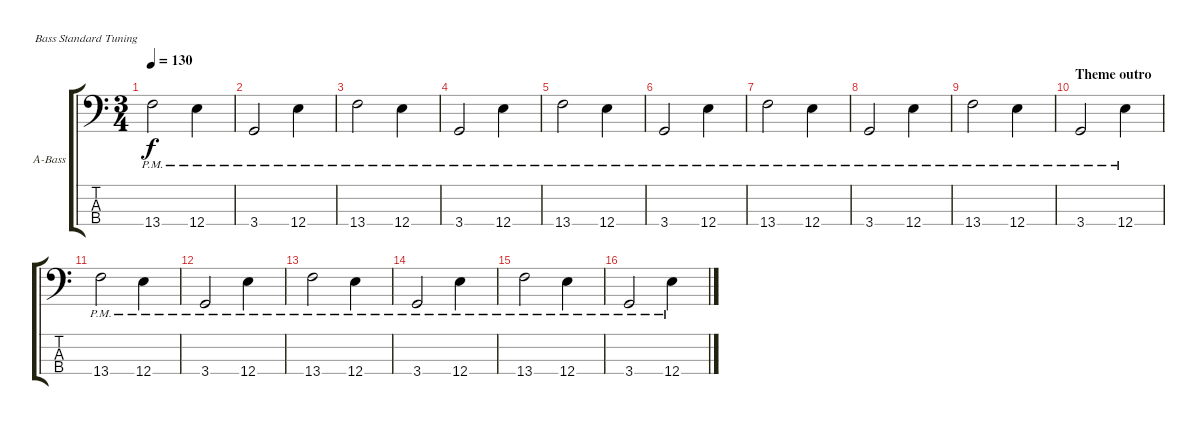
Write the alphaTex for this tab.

\bracketExtendMode groupsimilarinstruments
\firstSystemTrackNameOrientation horizontal
\otherSystemsTrackNameOrientation horizontal
\track ("Bass1" "A-Bass") {instrument acousticbass}
\staff {score tabs}
\tuning (G2 D2 A1 E1)
\ts (3 4)
\tempo 130
\clef f4
\ks c
13.4{pm}.2{dy f} 12.4{pm}.4 |
3.4{pm}.2 12.4{pm}.4 |
13.4{pm}.2 12.4{pm}.4 |
3.4{pm}.2 12.4{pm}.4 |
13.4{pm}.2 12.4{pm}.4 |
3.4{pm}.2 12.4{pm}.4 |
13.4{pm}.2 12.4{pm}.4 |
3.4{pm}.2 12.4{pm}.4 |
13.4{pm}.2 12.4{pm}.4 |
\section ("" "Theme outro")
3.4{pm}.2 12.4{pm}.4 |
13.4{pm}.2 12.4{pm}.4 |
3.4{pm}.2 12.4{pm}.4 |
13.4{pm}.2 12.4{pm}.4 |
3.4{pm}.2 12.4{pm}.4 |
13.4{pm}.2 12.4{pm}.4 |
3.4{pm}.2 12.4{pm}.4
